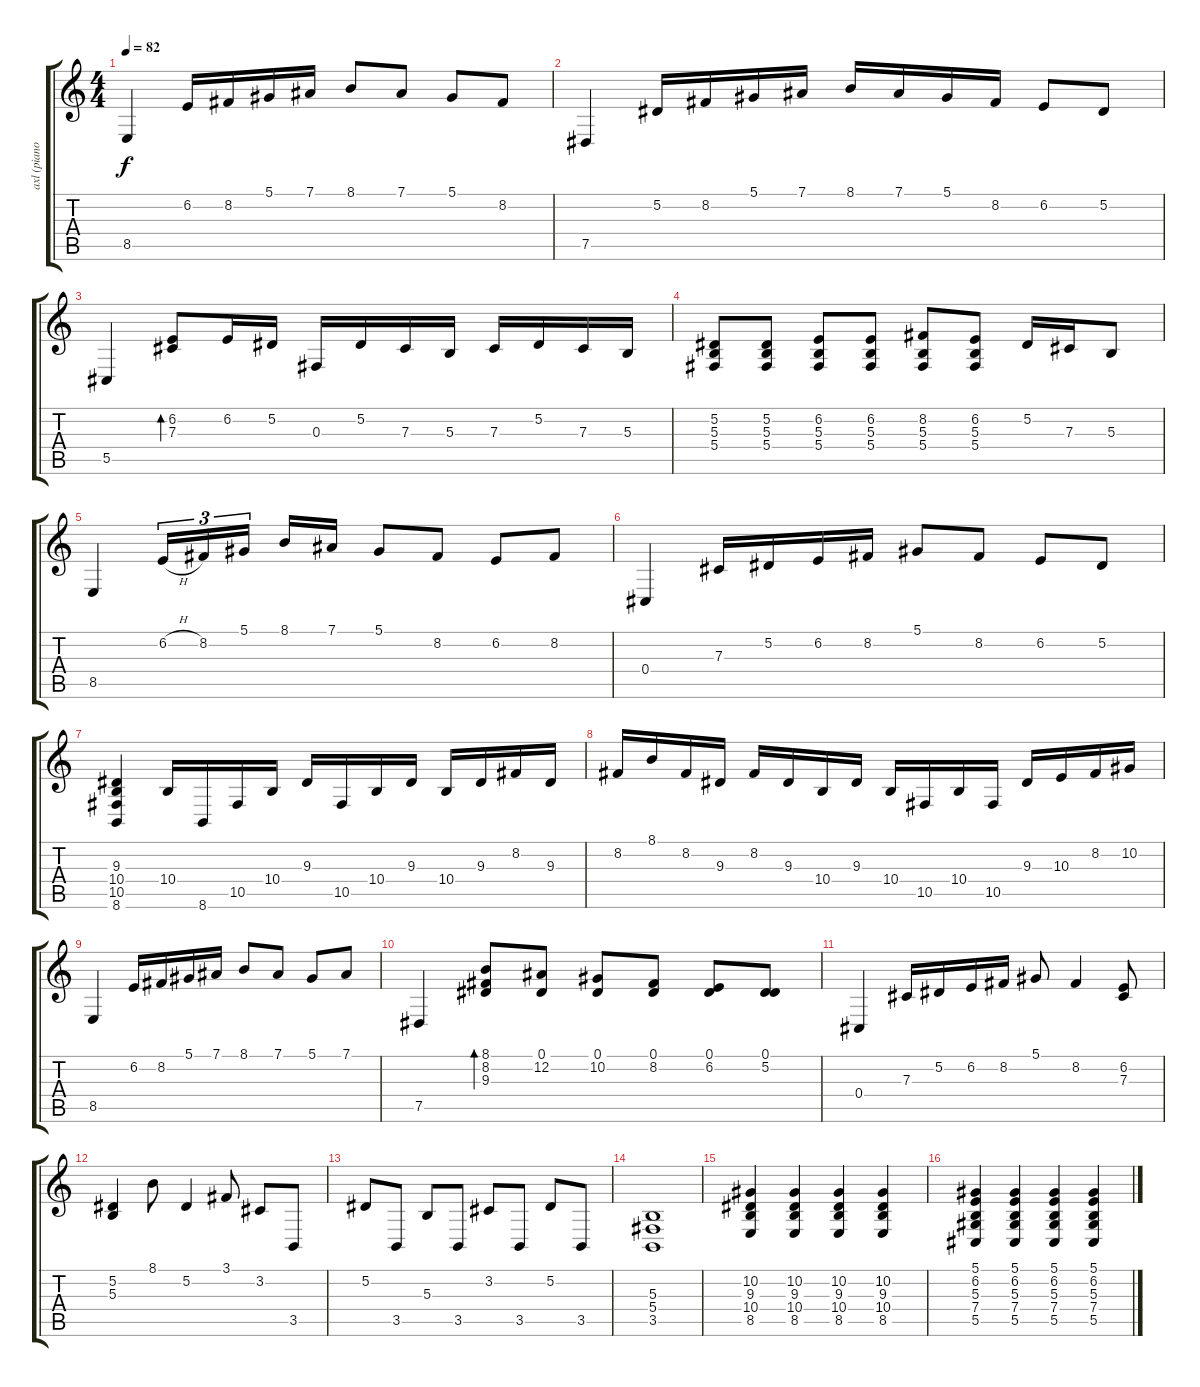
\track ("axl (piano)" "axl (piano") {instrument acousticgrandpiano}
\staff {score tabs}
\tuning (Eb4 Bb3 Gb3 Db3 Ab2 Eb2) {hide}
\ts (4 4)
\tempo 82
\clef g2
\ks c
8.5.4{dy f instrument acousticgrandpiano} 6.2.16 8.2.16 5.1.16 7.1.16 8.1.8 7.1.8 5.1.8 8.2.8 |
7.5.4 5.2.16 8.2.16 5.1.16 7.1.16 8.1.16 7.1.16 5.1.16 8.2.16 6.2.8 5.2.8 |
5.5.4 (6.2 7.3).8{bd 60} 6.2.16 5.2.16 0.3.16 5.2.16 7.3.16 5.3.16 7.3.16 5.2.16 7.3.16 5.3.16 |
(5.2 5.3 5.4).8 (5.2 5.3 5.4).8 (6.2 5.3 5.4).8 (6.2 5.3 5.4).8 (8.2 5.3 5.4).8 (6.2 5.3 5.4).8 5.2.16 7.3.16 5.3.8 |
8.5.4 6.2{h}.16{tu (3 2)} 8.2.16{tu (3 2)} 5.1.16{tu (3 2) beam splitsecondary} 8.1.16 7.1.16 5.1.8 8.2.8 6.2.8 8.2.8 |
0.4.4 7.3.16 5.2.16 6.2.16 8.2.16 5.1.8 8.2.8 6.2.8 5.2.8 |
(9.3 10.4 10.5 8.6).4 10.4.16 8.6.16 10.5.16 10.4.16 9.3.16 10.5.16 10.4.16 9.3.16 10.4.16 9.3.16 8.2.16 9.3.16 |
8.2.16 8.1.16 8.2.16 9.3.16 8.2.16 9.3.16 10.4.16 9.3.16 10.4.16 10.5.16 10.4.16 10.5.16 9.3.16 10.3.16 8.2.16 10.2.16 |
8.5.4 6.2.16 8.2.16 5.1.16 7.1.16 8.1.8 7.1.8 5.1.8 7.1.8 |
7.5.4 (8.1 8.2 9.3).8{bd 60} (0.1 12.2).8 (0.1 10.2).8 (0.1 8.2).8 (0.1 6.2).8 (0.1 5.2).8 |
0.4.4 7.3.16 5.2.16 6.2.16 8.2.16 5.1.8 8.2.4 (6.2 7.3).8 |
(5.2 5.3).4 8.1.8 5.2.4 3.1.8 3.2.8 3.5.8 |
5.2.8 3.5.8 5.3.8 3.5.8 3.2.8 3.5.8 5.2.8 3.5.8 |
(5.3 5.4 3.5).1 |
(10.2 9.3 10.4 8.5).4 (10.2 9.3 10.4 8.5).4 (10.2 9.3 10.4 8.5).4 (10.2 9.3 10.4 8.5).4 |
(5.1 6.2 5.3 7.4 5.5).4 (5.1 6.2 5.3 7.4 5.5).4 (5.1 6.2 5.3 7.4 5.5).4 (5.1 6.2 5.3 7.4 5.5).4
